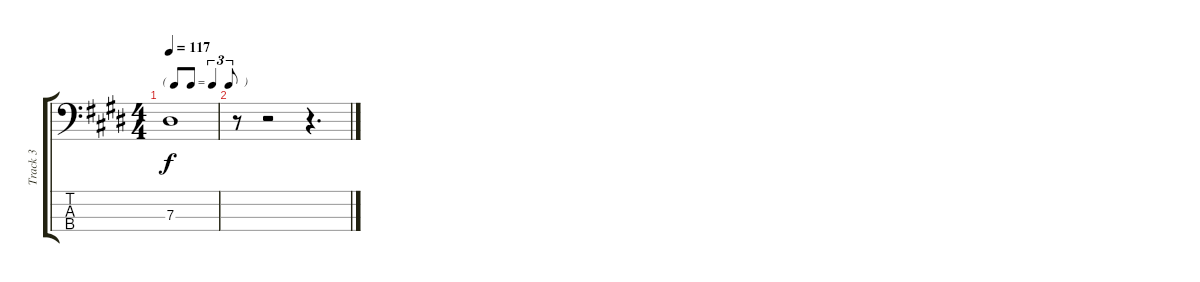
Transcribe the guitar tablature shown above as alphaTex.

\track ("Track 3" "Track 3") {instrument electricbassfinger}
\staff {score tabs}
\tuning (Gb2 Db2 Ab1 Eb1) {hide}
\ts (4 4)
\tf triplet8th
\tempo 117
\clef f4
\ks e
7.3{t}.1{dy f} |
r.8 r.2 r.4{d}
